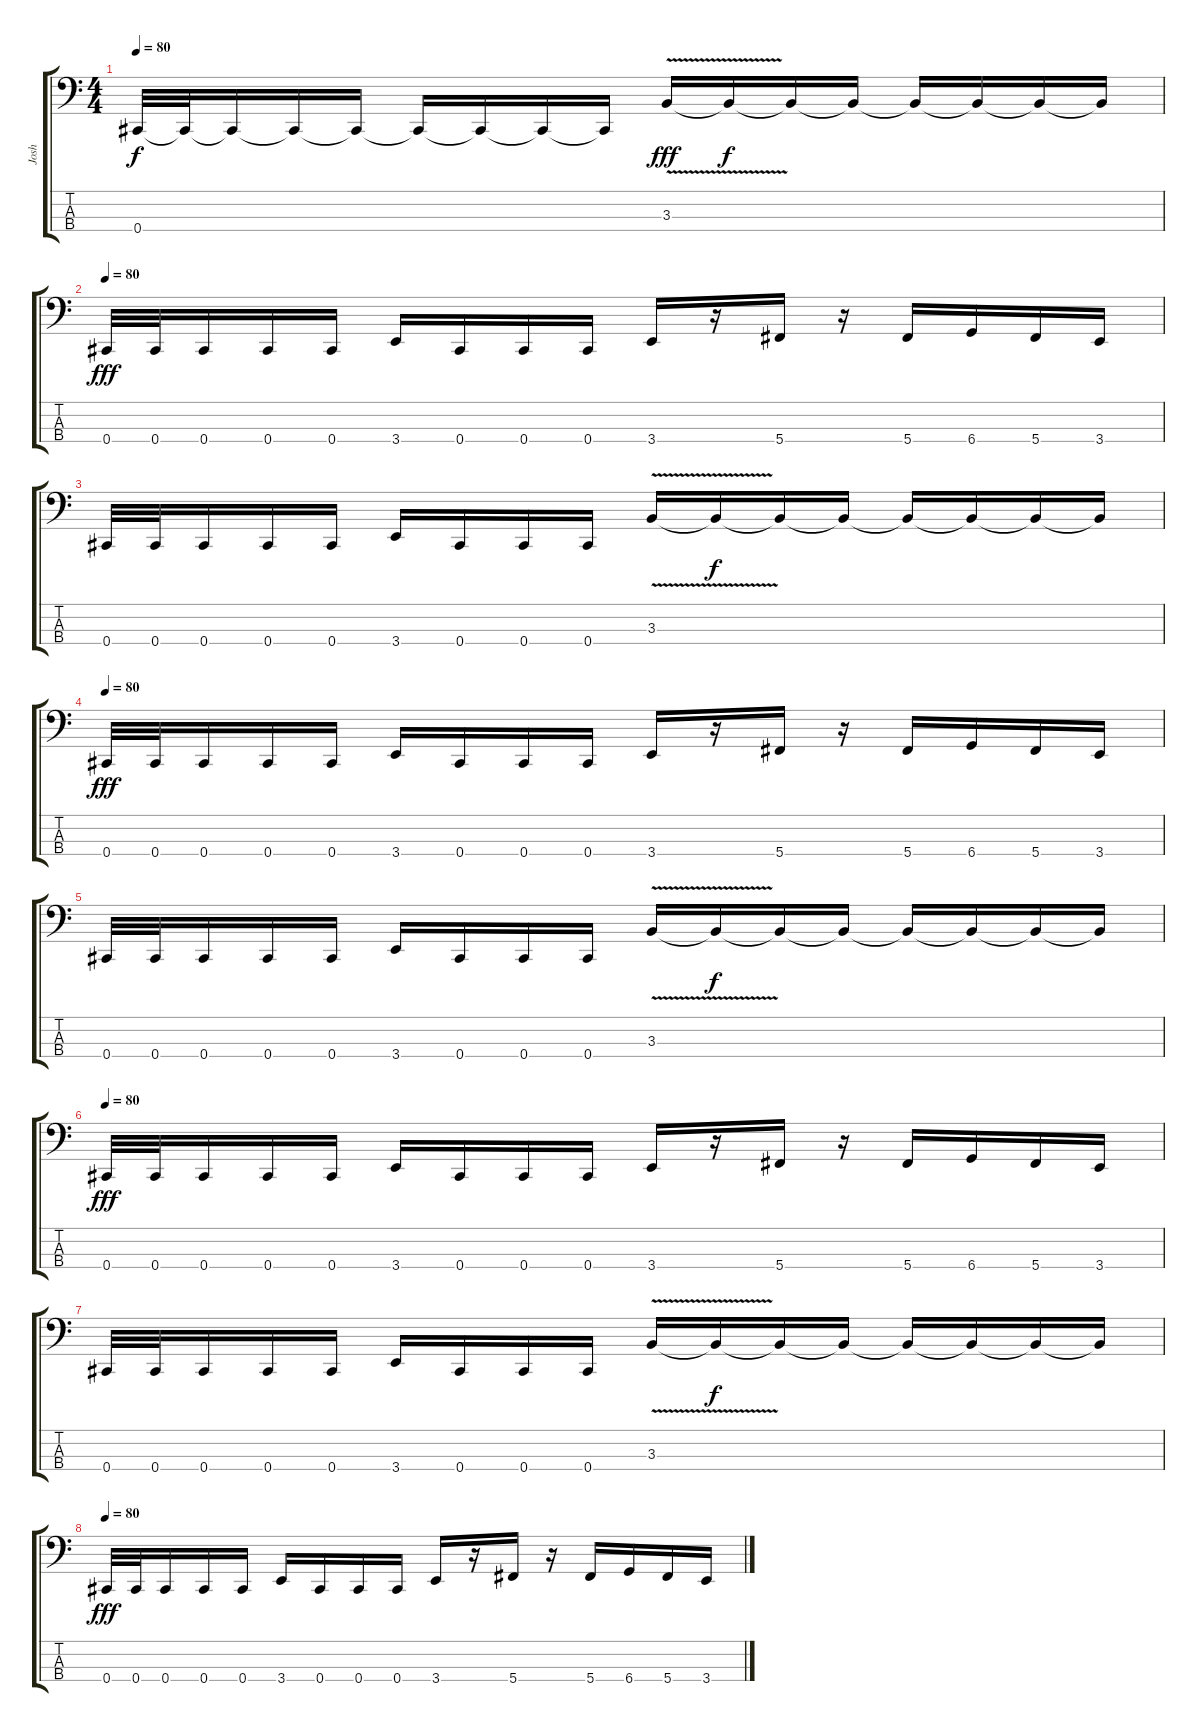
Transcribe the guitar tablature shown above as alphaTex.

\track ("Josh" "Josh") {instrument electricbasspick}
\staff {score tabs}
\tuning (Gb2 Db2 Ab1 Db1) {hide}
\ts (4 4)
\tempo 80
\clef f4
\ks c
0.4{t}.32{dy f} 0.4{t}.32 0.4{t}.16 0.4{t}.16 0.4{t}.16 0.4{t}.16 0.4{t}.16 0.4{t}.16 0.4{t}.16 3.3{v}.16{dy fff} 3.3{t}.16{dy f} 3.3{t}.16 3.3{t}.16 3.3{t}.16 3.3{t}.16 3.3{t}.16 3.3{t}.16 |
\tempo 80
0.4.32{dy fff} 0.4.32 0.4.16 0.4.16 0.4.16 3.4.16 0.4.16 0.4.16 0.4.16 3.4.16 r.16 5.4.16 r.16 5.4.16 6.4.16 5.4.16 3.4.16 |
0.4.32 0.4.32 0.4.16 0.4.16 0.4.16 3.4.16 0.4.16 0.4.16 0.4.16 3.3{v}.16 3.3{t}.16{dy f} 3.3{t}.16 3.3{t}.16 3.3{t}.16 3.3{t}.16 3.3{t}.16 3.3{t}.16 |
\tempo 80
0.4.32{dy fff} 0.4.32 0.4.16 0.4.16 0.4.16 3.4.16 0.4.16 0.4.16 0.4.16 3.4.16 r.16 5.4.16 r.16 5.4.16 6.4.16 5.4.16 3.4.16 |
0.4.32 0.4.32 0.4.16 0.4.16 0.4.16 3.4.16 0.4.16 0.4.16 0.4.16 3.3{v}.16 3.3{t}.16{dy f} 3.3{t}.16 3.3{t}.16 3.3{t}.16 3.3{t}.16 3.3{t}.16 3.3{t}.16 |
\tempo 80
0.4.32{dy fff} 0.4.32 0.4.16 0.4.16 0.4.16 3.4.16 0.4.16 0.4.16 0.4.16 3.4.16 r.16 5.4.16 r.16 5.4.16 6.4.16 5.4.16 3.4.16 |
0.4.32 0.4.32 0.4.16 0.4.16 0.4.16 3.4.16 0.4.16 0.4.16 0.4.16 3.3{v}.16 3.3{t}.16{dy f} 3.3{t}.16 3.3{t}.16 3.3{t}.16 3.3{t}.16 3.3{t}.16 3.3{t}.16 |
\tempo 80
0.4.32{dy fff} 0.4.32 0.4.16 0.4.16 0.4.16 3.4.16 0.4.16 0.4.16 0.4.16 3.4.16 r.16 5.4.16 r.16 5.4.16 6.4.16 5.4.16 3.4.16
